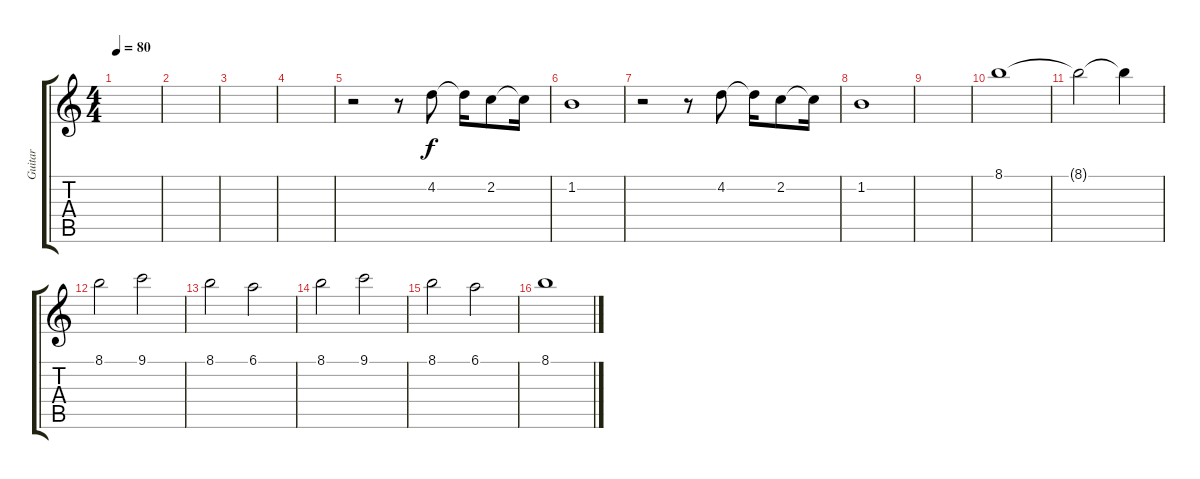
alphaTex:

\track ("Guitar" "Guitar") {instrument distortionguitar}
\staff {score tabs}
\tuning (Eb4 Bb3 Gb3 Db3 Ab2 Eb2) {hide}
\ts (4 4)
\tempo 80
\clef g2
\ks c
|
|
|
|
r.2 r.8 4.2.8 4.2{t}.16 2.2.8 2.2{t}.16 |
1.2.1 |
r.2 r.8 4.2.8 4.2{t}.16 2.2.8 2.2{t}.16 |
1.2.1 |
|
8.1.1 |
8.1{t}.2 8.1{t}.4 |
8.1.2 9.1.2 |
8.1.2 6.1.2 |
8.1.2 9.1.2 |
8.1.2 6.1.2 |
8.1.1
